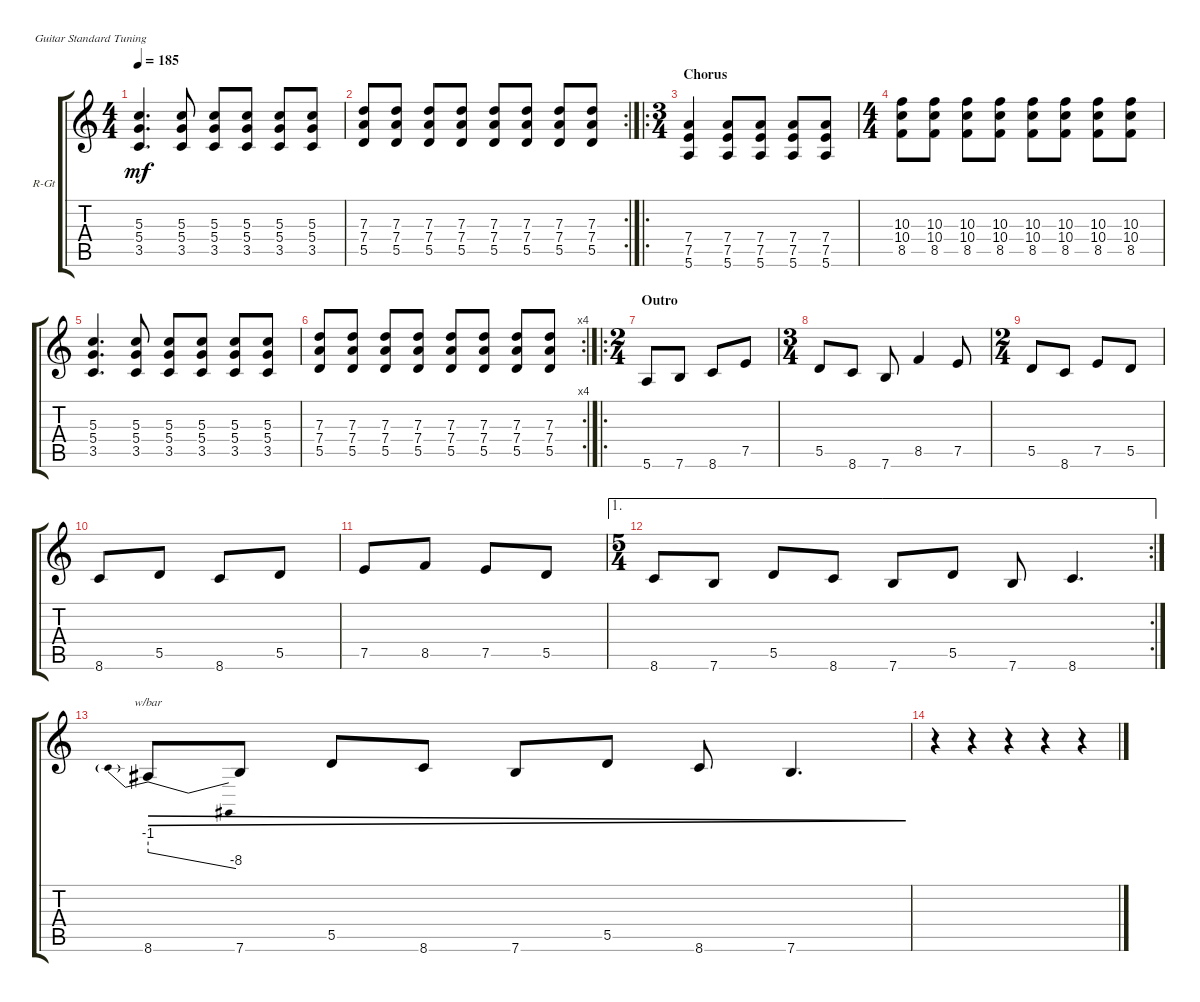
\defaultSystemsLayout 4
\bracketExtendMode groupsimilarinstruments
\firstSystemTrackNameOrientation horizontal
\otherSystemsTrackNameOrientation horizontal
\track ("Rhythm" "R-Gt") {instrument acousticguitarsteel}
\staff {score tabs}
\tuning (E4 B3 G3 D3 A2 E2)
\ts (4 4)
\tempo 185
\clef g2
\ks c
(3.5 5.4 5.3).4{d dy mf} (3.5 5.4 5.3).8 (3.5 5.4 5.3).8 (3.5 5.4 5.3).8 (3.5 5.4 5.3).8 (5.3 5.4 3.5).8 |
\rc 2
(5.5 7.4 7.3).8 (5.5 7.4 7.3).8 (5.5 7.4 7.3).8 (5.5 7.4 7.3).8 (5.5 7.4 7.3).8 (5.5 7.4 7.3).8 (5.5 7.4 7.3).8 (5.5 7.4 7.3).8 |
\ro
\ts (3 4)
\section ("" "Chorus")
(7.5 7.4 5.6).4 (7.4 7.5 5.6).8 (7.5 7.4 5.6).8 (7.4 7.5 5.6).8 (7.5 7.4 5.6).8 |
\ts (4 4)
(10.4 8.5 10.3).8 (10.4 8.5 10.3).8 (10.4 8.5 10.3).8 (10.4 8.5 10.3).8 (10.4 8.5 10.3).8 (10.4 8.5 10.3).8 (10.4 8.5 10.3).8 (8.5 10.4 10.3).8 |
(3.5 5.4 5.3).4{d} (3.5 5.4 5.3).8 (3.5 5.4 5.3).8 (3.5 5.4 5.3).8 (3.5 5.4 5.3).8 (5.3 5.4 3.5).8 |
\rc 4
(5.5 7.4 7.3).8 (5.5 7.4 7.3).8 (5.5 7.4 7.3).8 (5.5 7.4 7.3).8 (5.5 7.4 7.3).8 (5.5 7.4 7.3).8 (5.5 7.4 7.3).8 (5.5 7.4 7.3).8 |
\ro
\ts (2 4)
\section ("" "Outro")
5.6.8 7.6.8 8.6.8 7.5.8 |
\ts (3 4)
5.5.8 8.6.8 7.6.8 8.5.4 7.5.8 |
\ts (2 4)
5.5.8 8.6.8 7.5.8 5.5.8 |
8.6.8 5.5.8 8.6.8 5.5.8 |
7.5.8 8.5.8 7.5.8 5.5.8 |
\ae 1
\rc 2
\ts (5 4)
8.6.8 7.6.8 5.5.8 8.6.8 7.6.8 5.5.8 7.6.8 8.6.4{d} |
8.6.8{tbe (predivedive default 0 -4 59.4 -32) dec} 7.6.8{dec} 5.5.8{dec} 8.6.8{dec} 7.6.8{dec} 5.5.8{dec} 8.6.8{dec} 7.6.4{d dec} |
r.4 r.4 r.4 r.4 r.4
